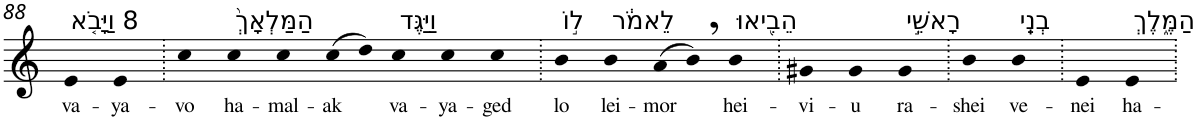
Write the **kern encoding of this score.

**kern	**text
*part1	*part1
*staff1	*staff1
*I"Piano	*
*I'Pno	*
!!LO:PB:g=z
*clefG2	*
*k[]	*
=88	=88
!LO:TX:a:t=8 וַיָּבֹ֤א	!
!	!LO:LY:b
4e	va-
!	!LO:LY:b
4e	-ya-
=89.	=89.
!	!LO:LY:b
4cc	-vo
!LO:TX:a:t=הַמַּלְאָךְ֙	!
!	!LO:LY:b
4cc	ha-
!	!LO:LY:b
4cc	-mal-
!	!LO:LY:b
(>8cc	-ak
8dd)	.
!LO:TX:a:t=וַיַּגֶּד	!
!	!LO:LY:b
4cc	va-
!	!LO:LY:b
4cc	-ya-
!	!LO:LY:b
4cc	-ged
=90.	=90.
!LO:TX:a:t=ל֣וֹ	!
!	!LO:LY:b
4b	lo
!LO:TX:a:t=לֵאמֹ֔ר	!
!	!LO:LY:b
4b	lei-
!	!LO:LY:b
(>8a	-mor
8b,)	.
!LO:TX:a:t=הֵבִ֖יאוּ	!
!	!LO:LY:b
4b	hei-
=91.	=91.
!	!LO:LY:b
4g#X	-vi-
!	!LO:LY:b
4g#	-u
!LO:TX:a:t=רָאשֵׁ֣י	!
!	!LO:LY:b
4g#	ra-
=92.	=92.
!	!LO:LY:b
4b	-shei
!LO:TX:a:t=בְנֵֽי	!
!	!LO:LY:b
4b	ve-
=93.	=93.
!	!LO:LY:b
4e	-nei
!LO:TX:a:t=הַמֶּ֑לֶךְ	!
!	!LO:LY:b
4e	ha-
=.	=.
*-	*-
